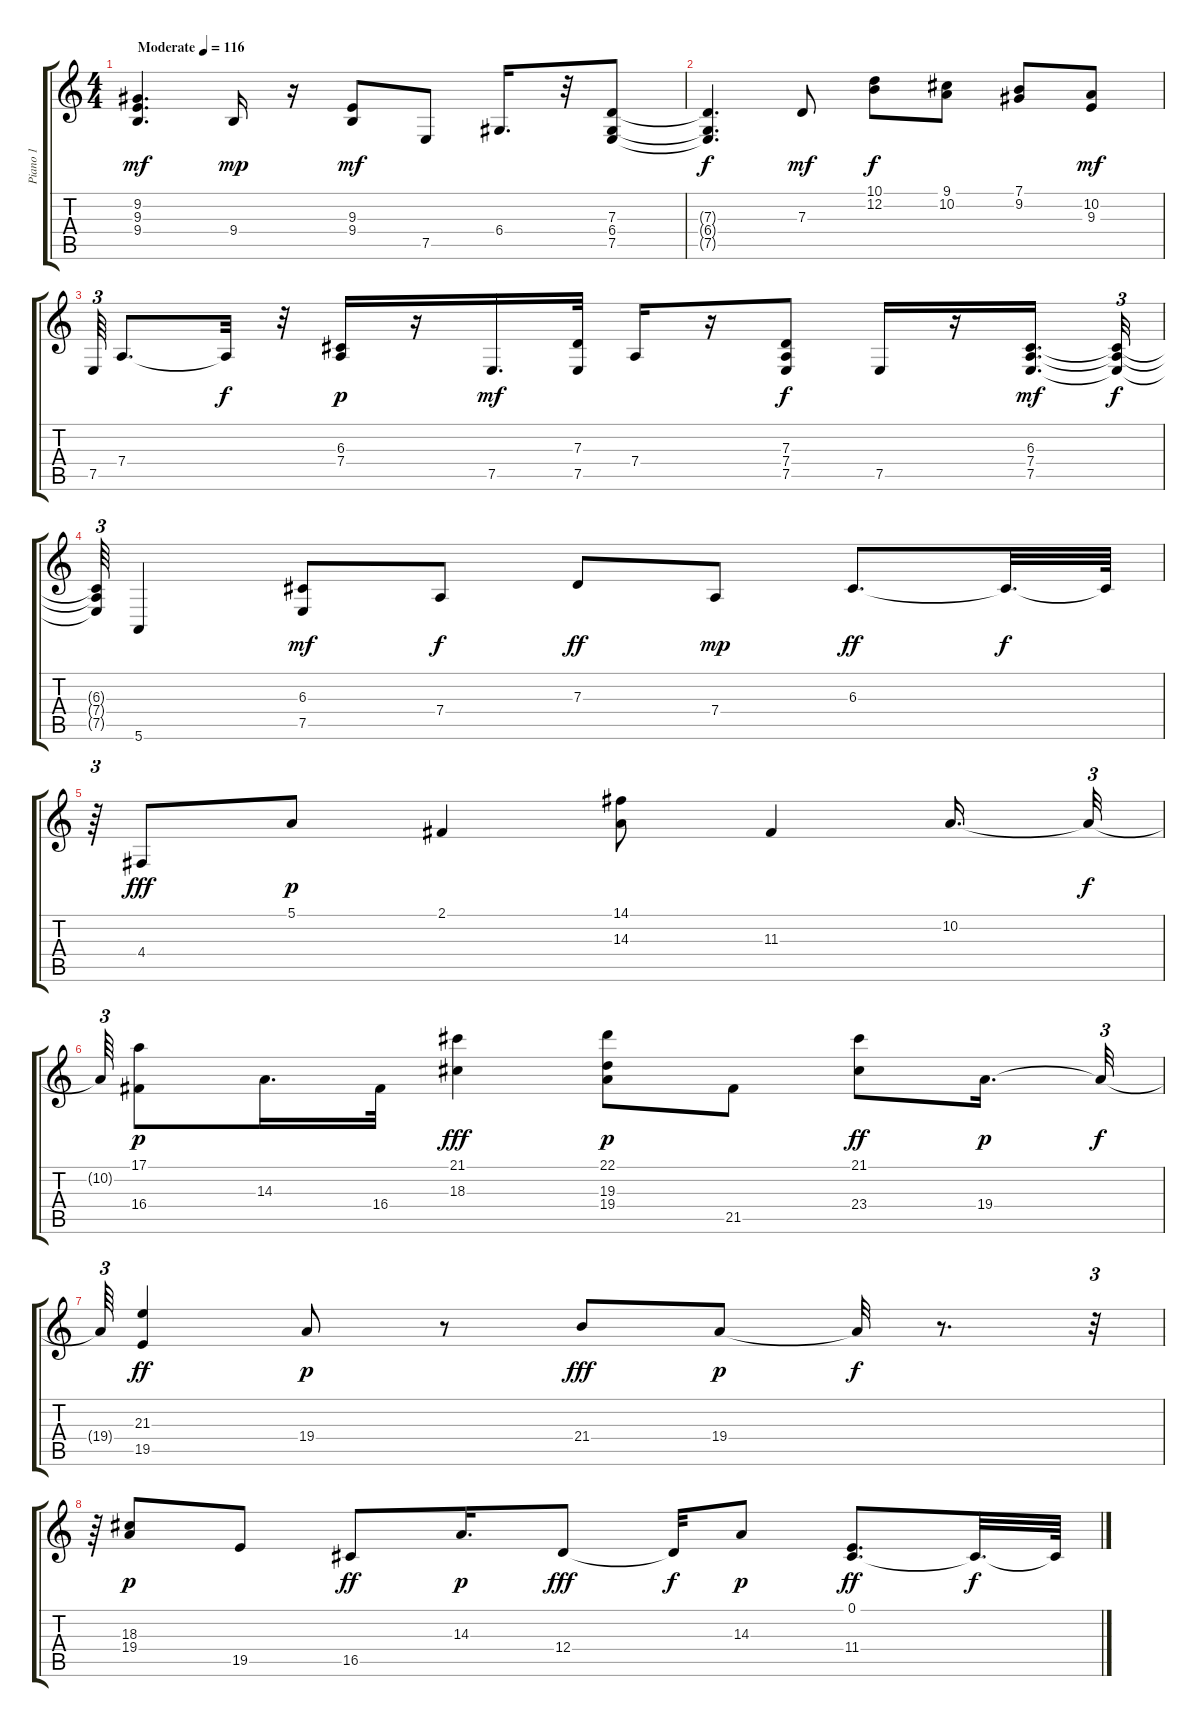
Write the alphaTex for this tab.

\track ("Piano 1 " "Piano 1 ") {instrument acousticgrandpiano}
\staff {score tabs}
\tuning (E4 B3 G3 D3 A2 E2) {hide}
\ts (4 4)
\tempo (116 "Moderate")
\clef g2
\ks c
(9.2 9.3 9.4).4{d dy mf instrument acousticgrandpiano} 9.4.16{dy mp} r.16 (9.3 9.4).8{dy mf} 7.5.8 6.4.16{d} r.32 (7.3 6.4 7.5).8 |
(7.3{t} 6.4{t} 7.5{t}).4{d dy f} 7.3.8{dy mf} (10.1 12.2).8{dy f} (9.1 10.2).8 (7.1 9.2).8 (10.2 9.3).8{dy mf} |
7.5.64{tu (3 2)} 7.4.8{d} 7.4{t}.32{dy f} r.32 (6.3 7.4).16{dy p} r.16 7.5.16{d dy mf} (7.3 7.5).32 7.4.16 r.16 (7.3 7.4 7.5).8{dy f} 7.5.16 r.16 (6.3 7.4 7.5).16{d dy mf} (6.3{t} 7.4{t} 7.5{t}).32{tu (3 2) dy f} |
(6.3{t} 7.4{t} 7.5{t}).64{tu (3 2)} 5.6.4 (6.3 7.5).8{dy mf} 7.4.8{dy f} 7.3.8{dy ff} 7.4.8{dy mp} 6.3.8{d dy ff} 6.3{t}.32{d dy f} 6.3{t}.64 |
r.64{tu (3 2)} 4.4.8{dy fff} 5.1.8{dy p} 2.1.4 (14.1 14.3).8 11.3.4 10.2.16{d} 10.2{t}.32{tu (3 2) dy f} |
10.2{t}.64{tu (3 2)} (17.1 16.4).8{dy p} 14.3.16{d} 16.4.32 (21.1 18.3).4{dy fff} (22.1 19.3 19.4).8{dy p} 21.5.8 (21.1 23.4).8{dy ff} 19.4.16{d dy p} 19.4{t}.32{tu (3 2) dy f} |
19.4{t}.64{tu (3 2)} (21.3 19.5).4{dy ff} 19.4.8{dy p} r.8 21.4.8{dy fff} 19.4.8{dy p} 19.4{t}.32{dy f} r.8{d} r.32{tu (3 2)} |
r.64{tu (3 2)} (18.3 19.4).8{dy p} 19.5.8 16.5.8{dy ff} 14.3.16{d dy p} 12.4.8{dy fff} 12.4{t}.32{dy f} 14.3.8{dy p} (0.1 11.4).8{d dy ff} 11.4{t}.32{d dy f} 11.4{t}.64
